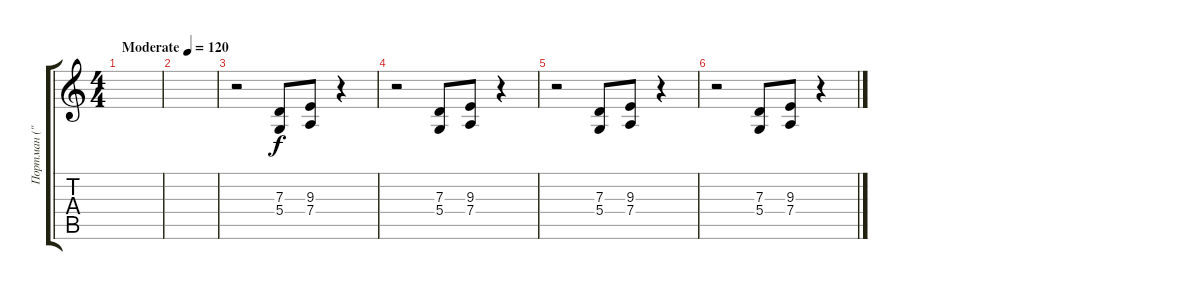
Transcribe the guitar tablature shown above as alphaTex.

\track ("Портман (\"Натаха\")" "Портман (\"") {instrument tangoaccordion}
\staff {score tabs}
\tuning (E4 B3 G3 D3 A2 E2) {hide}
\ts (4 4)
\tempo (120 "Moderate")
\clef g2
\ks c
|
|
r.2{volume 14 instrument drawbarorgan} (7.3 5.4).8 (9.3 7.4).8 r.4 |
r.2 (7.3 5.4).8 (9.3 7.4).8 r.4 |
r.2 (7.3 5.4).8 (9.3 7.4).8 r.4 |
r.2 (7.3 5.4).8 (9.3 7.4).8 r.4
